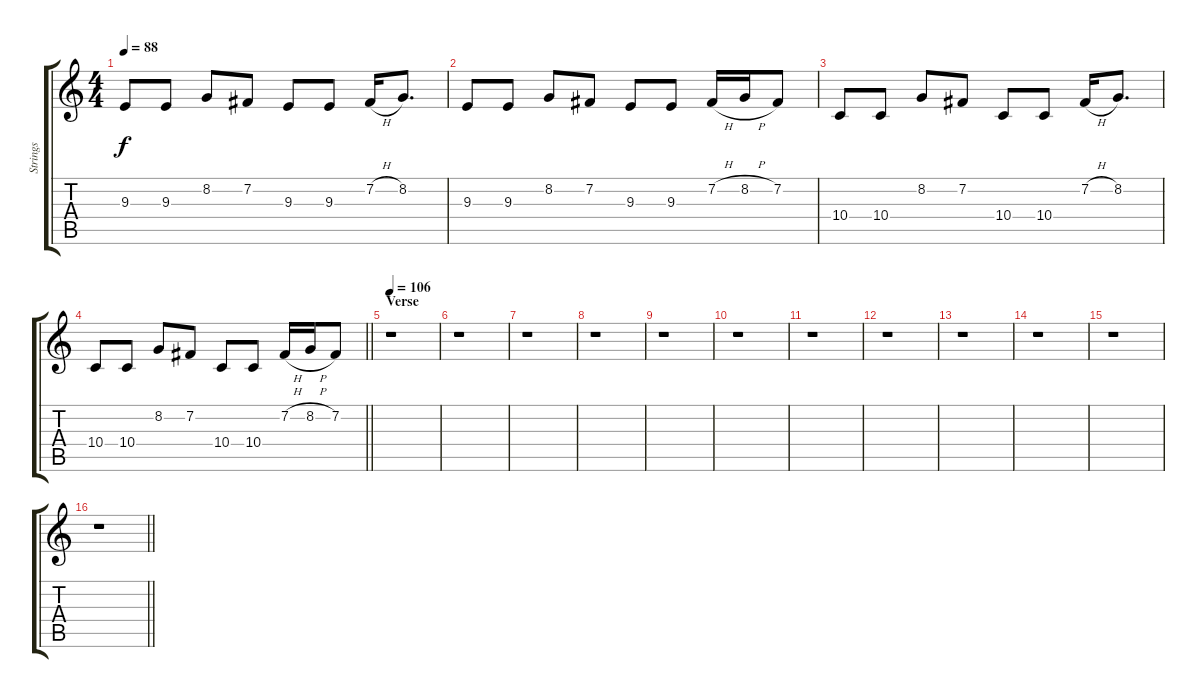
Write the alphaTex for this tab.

\track ("Strings" "Strings") {instrument tremolostrings}
\staff {score tabs}
\tuning (E4 B3 G3 D3 A2 E2) {hide}
\ts (4 4)
\tempo 88
\clef g2
\ks c
9.3.8{dy f} 9.3.8 8.2.8 7.2.8 9.3.8 9.3.8 7.2{h}.16 8.2.8{d} |
9.3.8 9.3.8 8.2.8 7.2.8 9.3.8 9.3.8 7.2{h}.16 8.2{h}.16 7.2.8 |
10.4.8 10.4.8 8.2.8 7.2.8 10.4.8 10.4.8 7.2{h}.16 8.2.8{d} |
\barLineRight lightlight
10.4.8 10.4.8 8.2.8 7.2.8 10.4.8 10.4.8 7.2{h}.16 8.2{h}.16 7.2.8 |
\section ("" "Verse")
\tempo 106
r.1 |
r.1 |
r.1 |
r.1 |
r.1 |
r.1 |
r.1 |
r.1 |
r.1 |
r.1 |
r.1 |
\barLineRight lightlight
r.1
